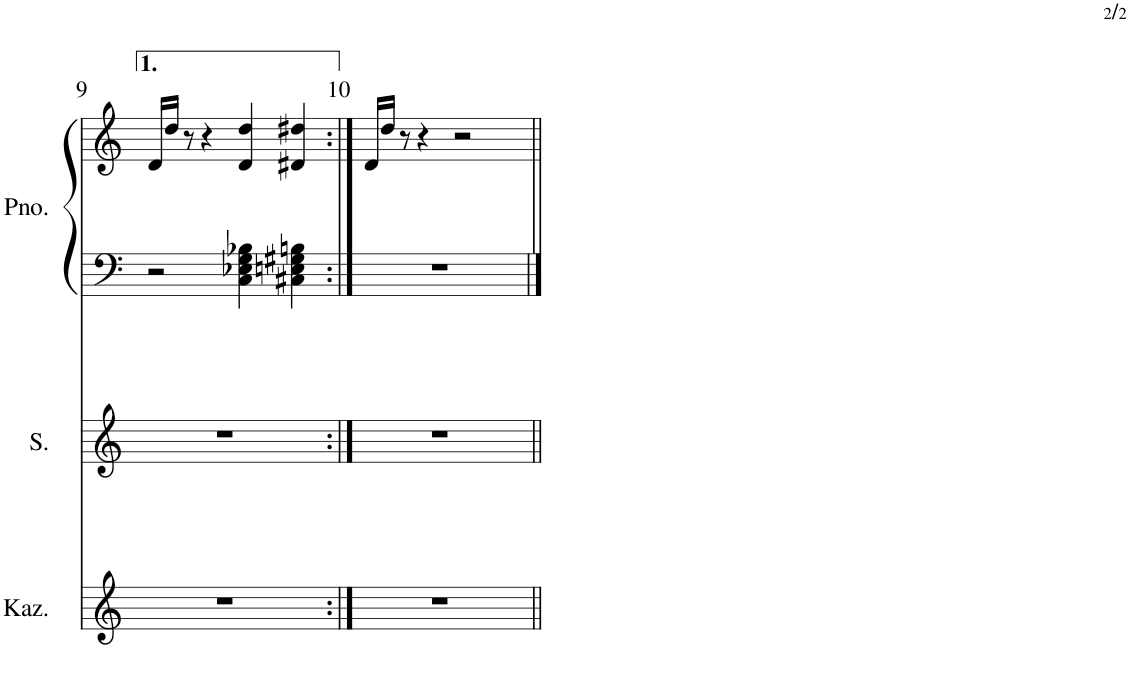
**kern	**kern	**kern	**kern
*part3	*part2	*part1	*part1
*staff4	*staff3	*staff2	*staff1
*I"カズー	*I"ソプラノ	*I"ピアノ	*
!!LO:PB:g=z
*clefG2	*clefG2	*clefF4	*clefG2
*k[]	*k[]	*k[]	*k[]
*M4/4	*M4/4	*M4/4	*M4/4
=9	=9	=9	=9
1r	1r	2r	16d/LL
.	.	.	16dd/JJ
.	.	.	8r
.	.	.	4r
.	.	4C\ 4E-X\ 4G\ 4B-X\	4d/ 4dd/
.	.	4C#X\ 4En\ 4G#X\ 4Bn\	4d#X/ 4dd#X/
=10:|!	=10:|!	=10:|!	=10:|!
1r	1r	1r	16d/LL
.	.	.	16dd/JJ
.	.	.	8r
.	.	.	4r
.	.	.	2r
=||	=||	=||	=||
*-	*-	*-	*-
